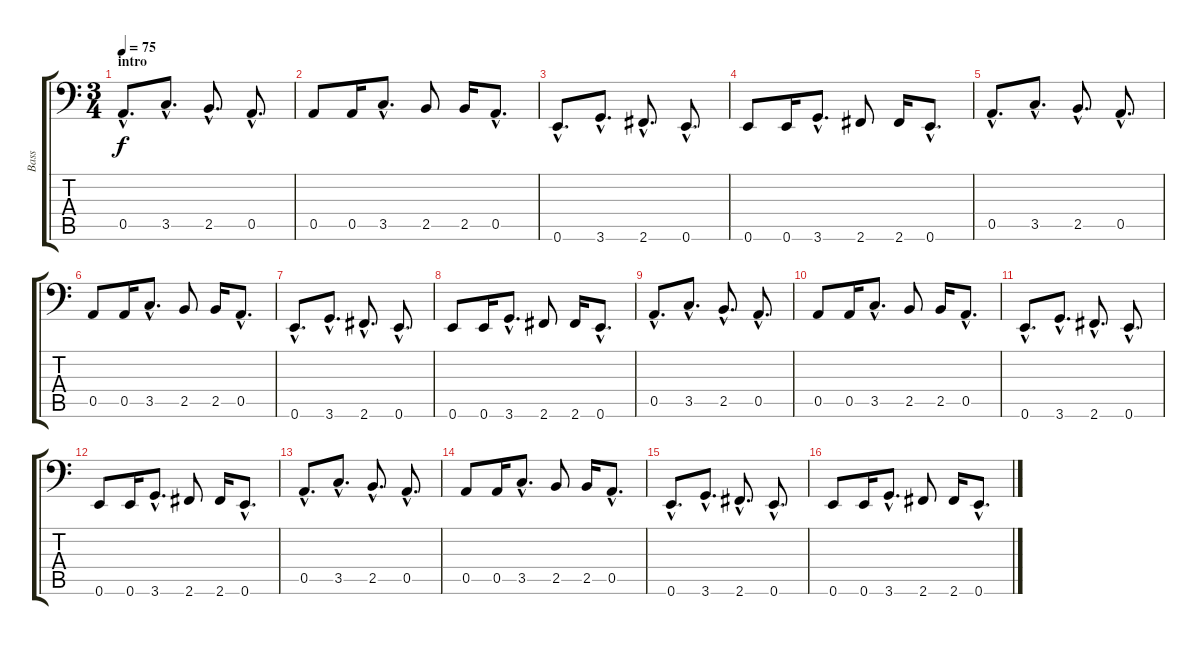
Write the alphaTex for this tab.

\track ("Bass" "Bass") {instrument electricbassfinger}
\staff {score tabs}
\tuning (E3 B2 G2 D2 A1 E1) {hide}
\ts (3 4)
\section ("" "intro")
\tempo 75
\clef f4
\ks c
0.5{hac}.8{d dy f instrument electricbassfinger} 3.5{hac}.8{d} 2.5{hac}.8{d} 0.5{hac}.8{d} |
0.5.8 0.5.16 3.5{hac}.8{d} 2.5.8 2.5.16 0.5{hac}.8{d} |
0.6{hac}.8{d} 3.6{hac}.8{d} 2.6{hac}.8{d} 0.6{hac}.8{d} |
0.6.8 0.6.16 3.6{hac}.8{d} 2.6.8 2.6.16 0.6{hac}.8{d} |
0.5{hac}.8{d} 3.5{hac}.8{d} 2.5{hac}.8{d} 0.5{hac}.8{d} |
0.5.8 0.5.16 3.5{hac}.8{d} 2.5.8 2.5.16 0.5{hac}.8{d} |
0.6{hac}.8{d} 3.6{hac}.8{d} 2.6{hac}.8{d} 0.6{hac}.8{d} |
0.6.8 0.6.16 3.6{hac}.8{d} 2.6.8 2.6.16 0.6{hac}.8{d} |
0.5{hac}.8{d} 3.5{hac}.8{d} 2.5{hac}.8{d} 0.5{hac}.8{d} |
0.5.8 0.5.16 3.5{hac}.8{d} 2.5.8 2.5.16 0.5{hac}.8{d} |
0.6{hac}.8{d} 3.6{hac}.8{d} 2.6{hac}.8{d} 0.6{hac}.8{d} |
0.6.8 0.6.16 3.6{hac}.8{d} 2.6.8 2.6.16 0.6{hac}.8{d} |
0.5{hac}.8{d} 3.5{hac}.8{d} 2.5{hac}.8{d} 0.5{hac}.8{d} |
0.5.8 0.5.16 3.5{hac}.8{d} 2.5.8 2.5.16 0.5{hac}.8{d} |
0.6{hac}.8{d} 3.6{hac}.8{d} 2.6{hac}.8{d} 0.6{hac}.8{d} |
0.6.8 0.6.16 3.6{hac}.8{d} 2.6.8 2.6.16 0.6{hac}.8{d}
